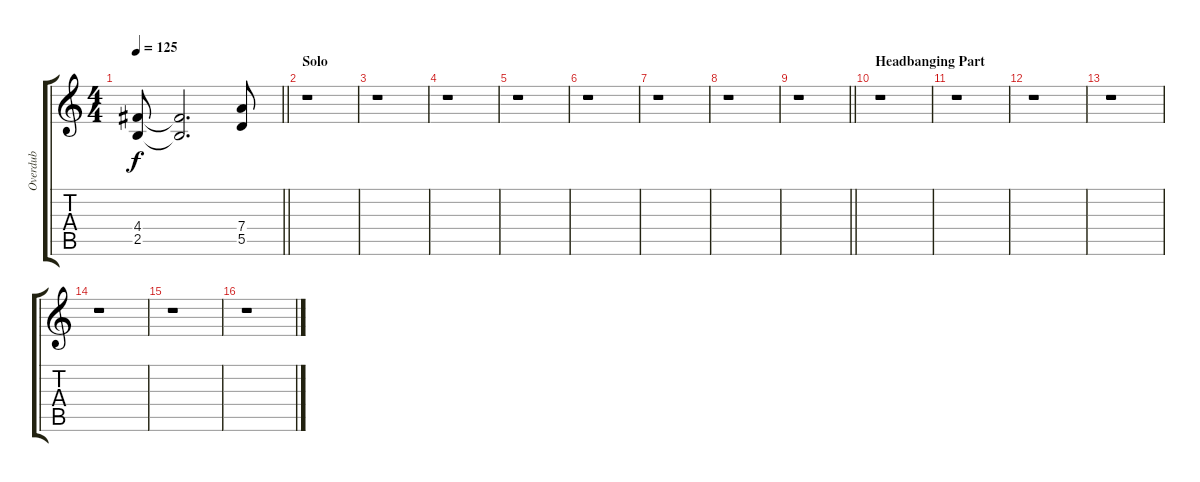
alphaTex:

\track ("Overdub" "Overdub") {instrument distortionguitar}
\staff {score tabs}
\tuning (E4 B3 G3 D3 A2 E2) {hide}
\ts (4 4)
\tempo 125
\clef g2
\barLineRight lightlight
\ks c
(4.4 2.5).8{dy f} (4.4{t} 2.5{t}).2{d} (7.4 5.5).8 |
\section ("" "Solo")
r.1 |
r.1 |
r.1 |
r.1 |
r.1 |
r.1 |
r.1 |
\barLineRight lightlight
r.1 |
\section ("" "Headbanging Part")
r.1 |
r.1 |
r.1 |
r.1 |
r.1 |
r.1 |
r.1
